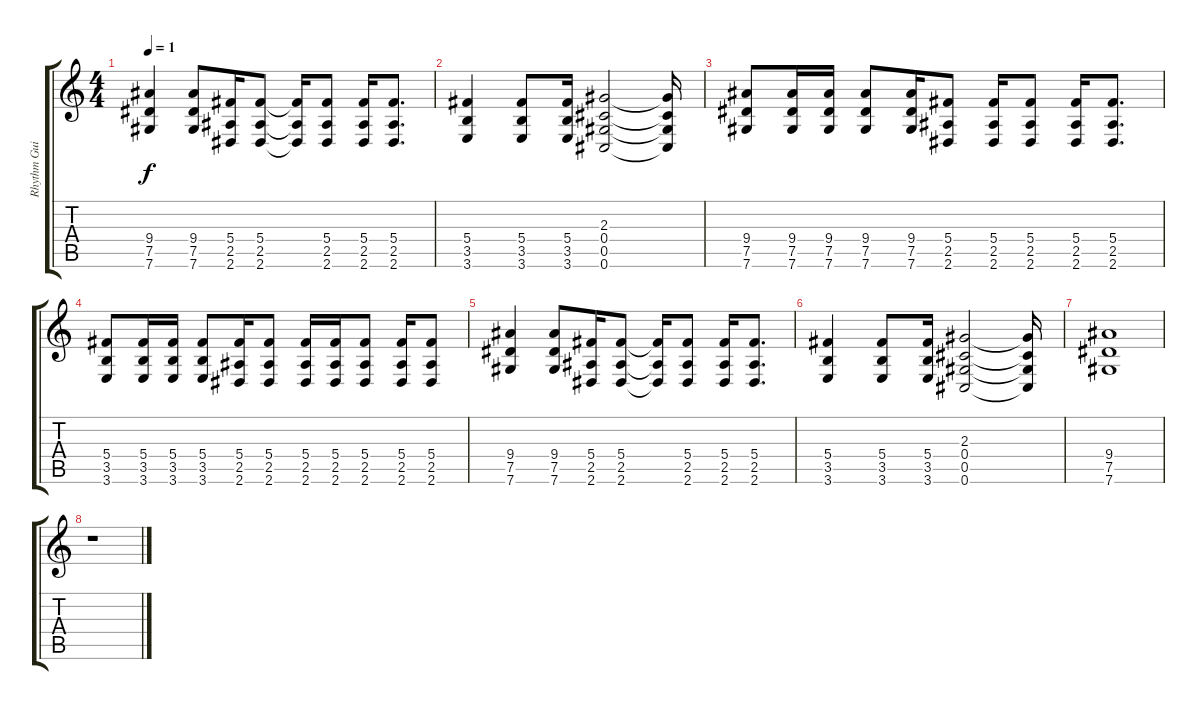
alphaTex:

\track ("Rhythm Guitar" "Rhythm Gui") {instrument overdrivenguitar}
\staff {score tabs}
\tuning (Db4 Ab3 Gb3 Db3 Ab2 Db2) {hide}
\ts (4 4)
\tempo 1
\clef g2
\ks c
(9.4 7.5 7.6).4{dy f} (9.4 7.5 7.6).8 (5.4 2.5 2.6).16 (5.4 2.5 2.6).8 (5.4{t} 2.5{t} 2.6{t}).16 (5.4 2.5 2.6).8 (5.4 2.5 2.6).16 (5.4 2.5 2.6).8{d} |
(5.4 3.5 3.6).4 (5.4 3.5 3.6).8 (5.4 3.5 3.6).16 (2.3 0.4 0.5 0.6).2 (2.3{t} 0.4{t} 0.5{t} 0.6{t}).16 |
(9.4 7.5 7.6).8 (9.4 7.5 7.6).16 (9.4 7.5 7.6).16 (9.4 7.5 7.6).8 (9.4 7.5 7.6).16 (5.4 2.5 2.6).8 (5.4 2.5 2.6).16 (5.4 2.5 2.6).8 (5.4 2.5 2.6).16 (5.4 2.5 2.6).8{d} |
(5.4 3.5 3.6).8 (5.4 3.5 3.6).16 (5.4 3.5 3.6).16 (5.4 3.5 3.6).8 (5.4 2.5 2.6).16 (5.4 2.5 2.6).8 (5.4 2.5 2.6).16 (5.4 2.5 2.6).16 (5.4 2.5 2.6).8 (5.4 2.5 2.6).16 (5.4 2.5 2.6).8 |
(9.4 7.5 7.6).4 (9.4 7.5 7.6).8 (5.4 2.5 2.6).16 (5.4 2.5 2.6).8 (5.4{t} 2.5{t} 2.6{t}).16 (5.4 2.5 2.6).8 (5.4 2.5 2.6).16 (5.4 2.5 2.6).8{d} |
(5.4 3.5 3.6).4 (5.4 3.5 3.6).8 (5.4 3.5 3.6).16 (2.3 0.4 0.5 0.6).2 (2.3{t} 0.4{t} 0.5{t} 0.6{t}).16 |
(9.4 7.5 7.6).1 |
r.1
